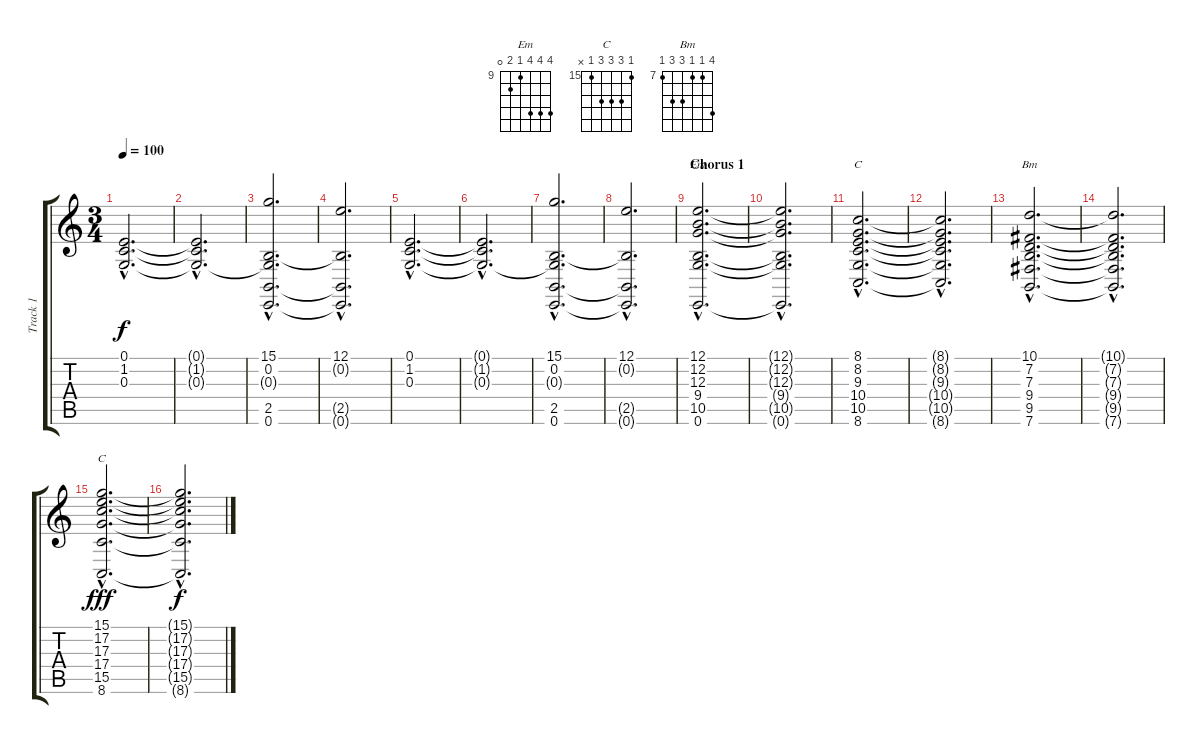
\track ("Track 1" "Track 1") {instrument stringensemble1}
\staff {score tabs}
\tuning (E4 B3 G3 D3 A2 E2) {hide}
\chord ("Em" 12 12 12 9 10 0) {firstfret 9}
\chord ("C" 8 8 9 10 10 8) {firstfret 8}
\chord ("Bm" 10 7 7 9 9 7) {firstfret 7}
\chord ("C" 15 17 17 17 15 x) {firstfret 15}
\ts (3 4)
\tempo 100
\clef g2
\ks c
(0.1{hac} 1.2{hac} 0.3{hac}).2{d dy f} |
(0.1{hac t} 1.2{hac t} 0.3{hac t}).2{d} |
(15.1{hac} 0.2{hac} 0.3{hac t} 2.5{hac} 0.6{hac}).2{d} |
(12.1{hac} 0.2{hac t} 2.5{hac t} 0.6{hac t}).2{d} |
(0.1{hac} 1.2{hac} 0.3{hac}).2{d} |
(0.1{hac t} 1.2{hac t} 0.3{hac t}).2{d} |
(15.1{hac} 0.2{hac} 0.3{hac t} 2.5{hac} 0.6{hac}).2{d} |
(12.1{hac} 0.2{hac t} 2.5{hac t} 0.6{hac t}).2{d} |
\section ("" "Chorus 1")
(12.1{hac} 12.2{hac} 12.3{hac} 9.4{hac} 10.5{hac} 0.6{hac}).2{d ch "Em" volume 8} |
(12.1{hac t} 12.2{hac t} 12.3{hac t} 9.4{hac t} 10.5{hac t} 0.6{hac t}).2{d} |
(8.1{hac} 8.2{hac} 9.3{hac} 10.4{hac} 10.5{hac} 8.6{hac}).2{d ch "C"} |
(8.1{hac t} 8.2{hac t} 9.3{hac t} 10.4{hac t} 10.5{hac t} 8.6{hac t}).2{d} |
(10.1{hac} 7.2{hac} 7.3{hac} 9.4{hac} 9.5{hac} 7.6{hac}).2{d ch "Bm"} |
(10.1{hac t} 7.2{hac t} 7.3{hac t} 9.4{hac t} 9.5{hac t} 7.6{hac t}).2{d} |
(15.1{hac} 17.2{hac} 17.3{hac} 17.4{hac} 15.5{hac} 8.6{hac}).2{d ch "C" dy fff} |
(15.1{hac t} 17.2{hac t} 17.3{hac t} 17.4{hac t} 15.5{hac t} 8.6{hac t}).2{d dy f}
